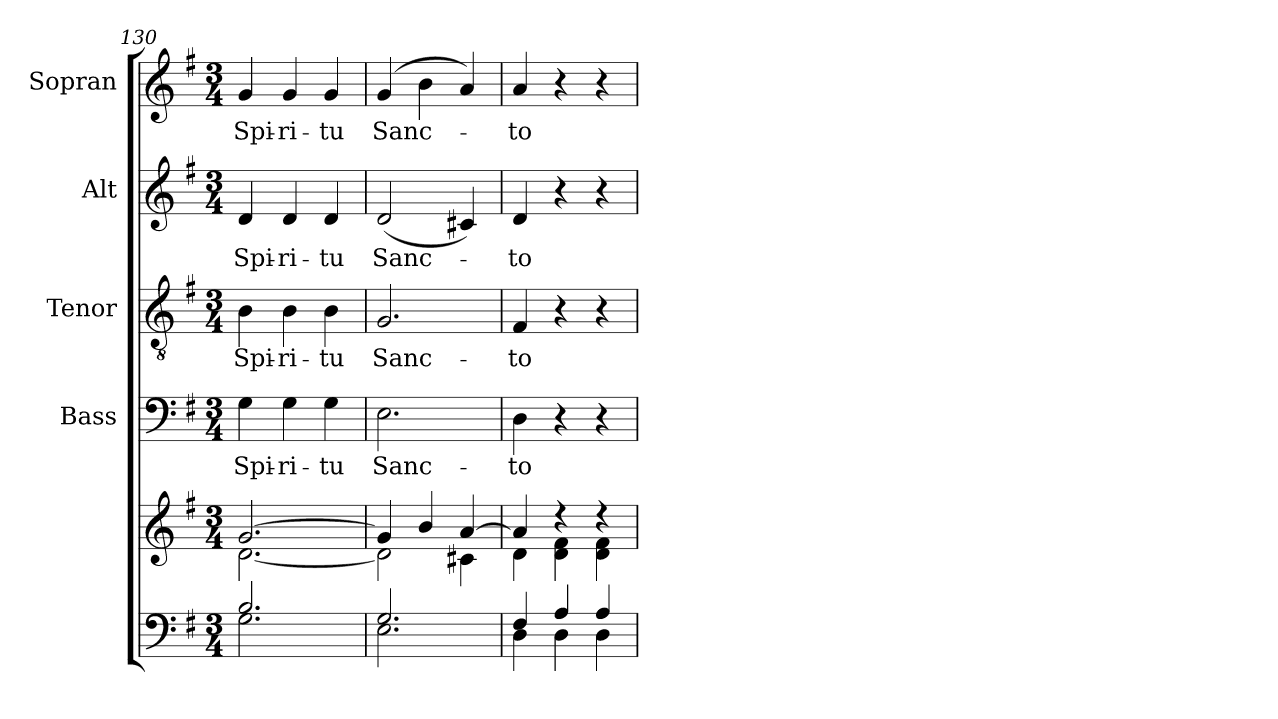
**kern	**kern	**kern	**text	**kern	**text	**kern	**text	**kern	**text
*part5	*part5	*part4	*part4	*part3	*part3	*part2	*part2	*part1	*part1
*staff6	*staff5	*staff4	*staff4	*staff3	*staff3	*staff2	*staff2	*staff1	*staff1
*	*	*I"Bass	*	*I"Tenor	*	*I"Alt	*	*I"Sopran	*
*	*	*I'B.	*	*I'T.	*	*I'A.	*	*I'S.	*
*clefF4	*clefG2	*clefF4	*	*clefGv2	*	*clefG2	*	*clefG2	*
*k[f#]	*k[f#]	*k[f#]	*	*k[f#]	*	*k[f#]	*	*k[f#]	*
*G:	*G:	*G:	*	*G:	*	*G:	*	*G:	*
*M3/4	*M3/4	*M3/4	*	*M3/4	*	*M3/4	*	*M3/4	*
=130	=130	=130	=130	=130	=130	=130	=130	=130	=130
*^	*^	*	*	*	*	*	*	*	*
!	!	!	!	!	!LO:LY:b	!	!LO:LY:b	!	!LO:LY:b	!	!LO:LY:b
2.B/	2.G\	[>2.g/	[<2.d\	4G\	Spi-	4B\	Spi-	4d/	Spi-	4g/	Spi-
!	!	!	!	!	!LO:LY:b	!	!LO:LY:b	!	!LO:LY:b	!	!LO:LY:b
.	.	.	.	4G\	-ri-	4B\	-ri-	4d/	-ri-	4g/	-ri-
!	!	!	!	!	!LO:LY:b	!	!LO:LY:b	!	!LO:LY:b	!	!LO:LY:b
.	.	.	.	4G\	-tu	4B\	-tu	4d/	-tu	4g/	-tu
=131	=131	=131	=131	=131	=131	=131	=131	=131	=131	=131	=131
!	!	!	!	!	!LO:LY:b	!	!LO:LY:b	!	!LO:LY:b	!	!LO:LY:b
2.G/	2.E\	4g/]	2d\]	2.E\	Sanc-	2.G/	Sanc-	(<2d/	Sanc-	(4g/	Sanc-
.	.	4b/	.	.	.	.	.	.	.	4b\	.
.	.	[>4a/	4c#X\	.	.	.	.	4c#X/)	.	4a/)	.
=132	=132	=132	=132	=132	=132	=132	=132	=132	=132	=132	=132
!	!	!	!	!	!LO:LY:b	!	!LO:LY:b	!	!LO:LY:b	!	!LO:LY:b
4F#/	4D\	4a/]	4d\	4D\	-to	4F#/	-to	4d/	-to	4a/	-to
4A/	4D\	4rdd	4d\ 4f#\	4r	.	4r	.	4r	.	4r	.
4A/	4D\	4rdd	4d\ 4f#\	4r	.	4r	.	4r	.	4r	.
*v	*v	*	*	*	*	*	*	*	*	*	*
*	*v	*v	*	*	*	*	*	*	*	*
=	=	=	=	=	=	=	=	=	=
*-	*-	*-	*-	*-	*-	*-	*-	*-	*-
